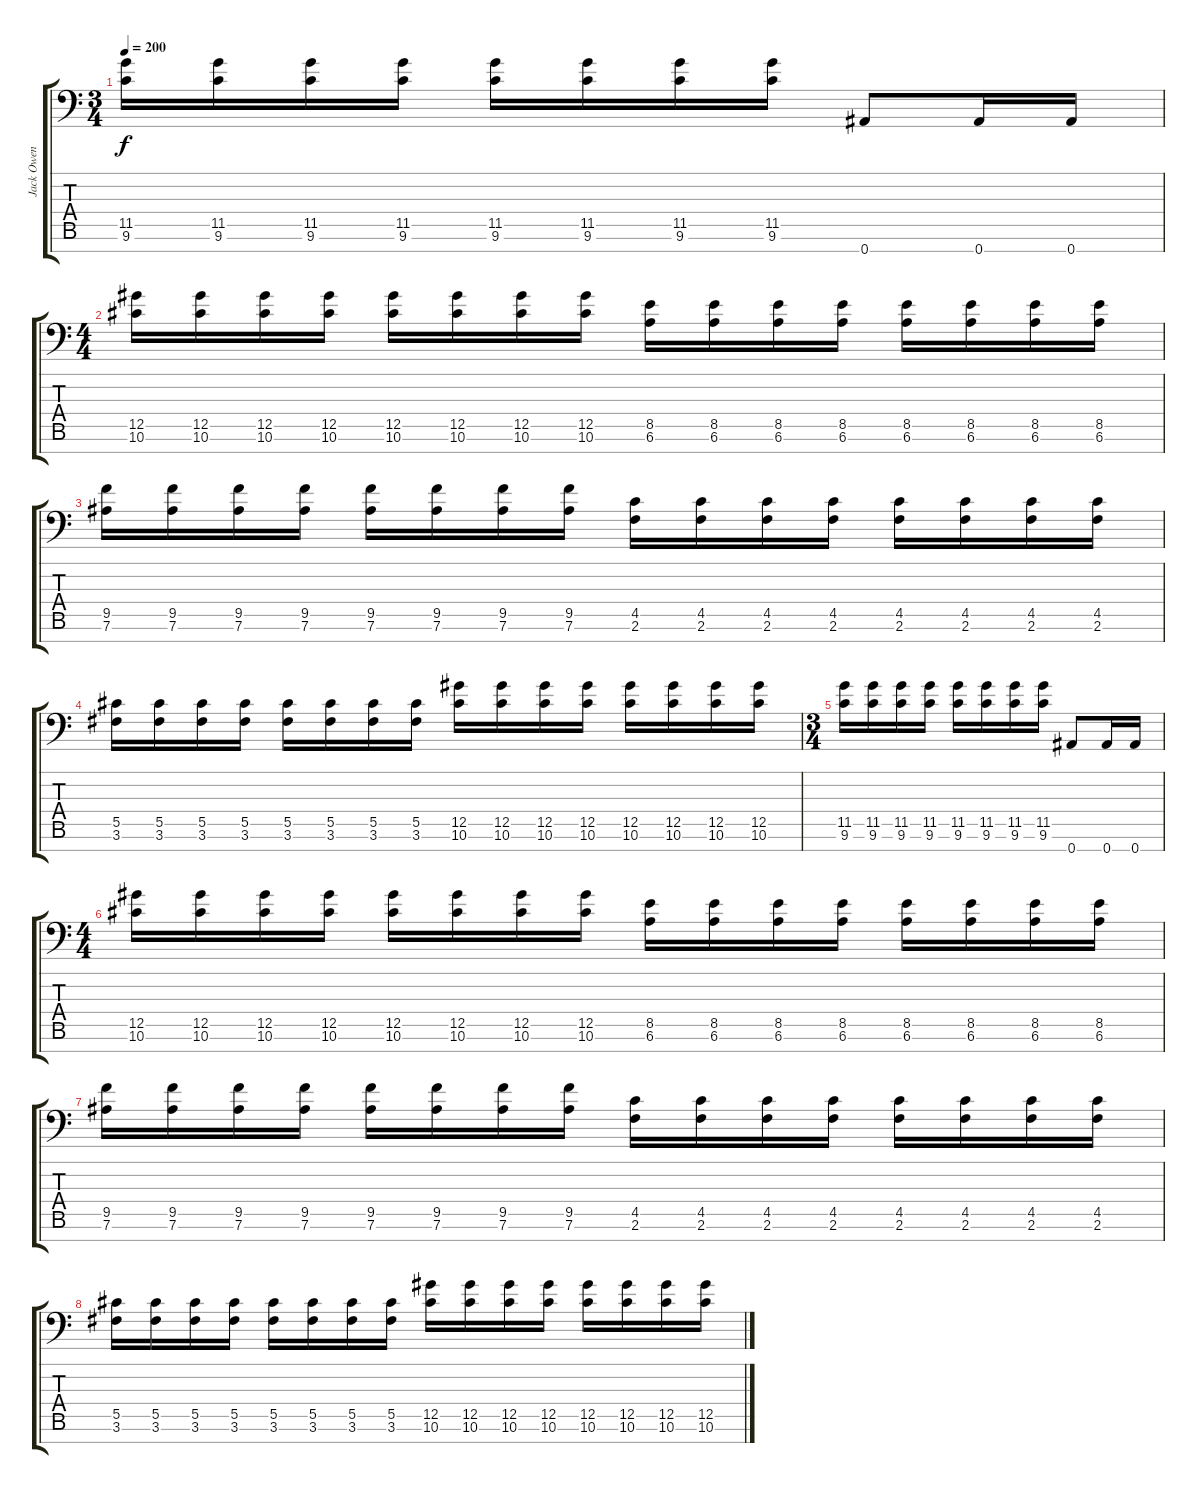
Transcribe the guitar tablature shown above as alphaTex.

\track ("Jack Owen" "Jack Owen") {instrument distortionguitar}
\staff {score tabs}
\tuning (Eb4 Bb3 Gb3 Db3 Ab2 Eb2 Bb1) {hide}
\ts (3 4)
\tempo 200
\clef f4
\ks c
(11.5 9.6).16{dy f} (11.5 9.6).16 (11.5 9.6).16 (11.5 9.6).16 (11.5 9.6).16 (11.5 9.6).16 (11.5 9.6).16 (11.5 9.6).16 0.7.8 0.7.16 0.7.16 |
\ts (4 4)
(12.5 10.6).16 (12.5 10.6).16 (12.5 10.6).16 (12.5 10.6).16 (12.5 10.6).16 (12.5 10.6).16 (12.5 10.6).16 (12.5 10.6).16 (8.5 6.6).16 (8.5 6.6).16 (8.5 6.6).16 (8.5 6.6).16 (8.5 6.6).16 (8.5 6.6).16 (8.5 6.6).16 (8.5 6.6).16 |
(9.5 7.6).16 (9.5 7.6).16 (9.5 7.6).16 (9.5 7.6).16 (9.5 7.6).16 (9.5 7.6).16 (9.5 7.6).16 (9.5 7.6).16 (4.5 2.6).16 (4.5 2.6).16 (4.5 2.6).16 (4.5 2.6).16 (4.5 2.6).16 (4.5 2.6).16 (4.5 2.6).16 (4.5 2.6).16 |
(5.5 3.6).16 (5.5 3.6).16 (5.5 3.6).16 (5.5 3.6).16 (5.5 3.6).16 (5.5 3.6).16 (5.5 3.6).16 (5.5 3.6).16 (12.5 10.6).16 (12.5 10.6).16 (12.5 10.6).16 (12.5 10.6).16 (12.5 10.6).16 (12.5 10.6).16 (12.5 10.6).16 (12.5 10.6).16 |
\ts (3 4)
(11.5 9.6).16 (11.5 9.6).16 (11.5 9.6).16 (11.5 9.6).16 (11.5 9.6).16 (11.5 9.6).16 (11.5 9.6).16 (11.5 9.6).16 0.7.8 0.7.16 0.7.16 |
\ts (4 4)
(12.5 10.6).16 (12.5 10.6).16 (12.5 10.6).16 (12.5 10.6).16 (12.5 10.6).16 (12.5 10.6).16 (12.5 10.6).16 (12.5 10.6).16 (8.5 6.6).16 (8.5 6.6).16 (8.5 6.6).16 (8.5 6.6).16 (8.5 6.6).16 (8.5 6.6).16 (8.5 6.6).16 (8.5 6.6).16 |
(9.5 7.6).16 (9.5 7.6).16 (9.5 7.6).16 (9.5 7.6).16 (9.5 7.6).16 (9.5 7.6).16 (9.5 7.6).16 (9.5 7.6).16 (4.5 2.6).16 (4.5 2.6).16 (4.5 2.6).16 (4.5 2.6).16 (4.5 2.6).16 (4.5 2.6).16 (4.5 2.6).16 (4.5 2.6).16 |
(5.5 3.6).16 (5.5 3.6).16 (5.5 3.6).16 (5.5 3.6).16 (5.5 3.6).16 (5.5 3.6).16 (5.5 3.6).16 (5.5 3.6).16 (12.5 10.6).16 (12.5 10.6).16 (12.5 10.6).16 (12.5 10.6).16 (12.5 10.6).16 (12.5 10.6).16 (12.5 10.6).16 (12.5 10.6).16
